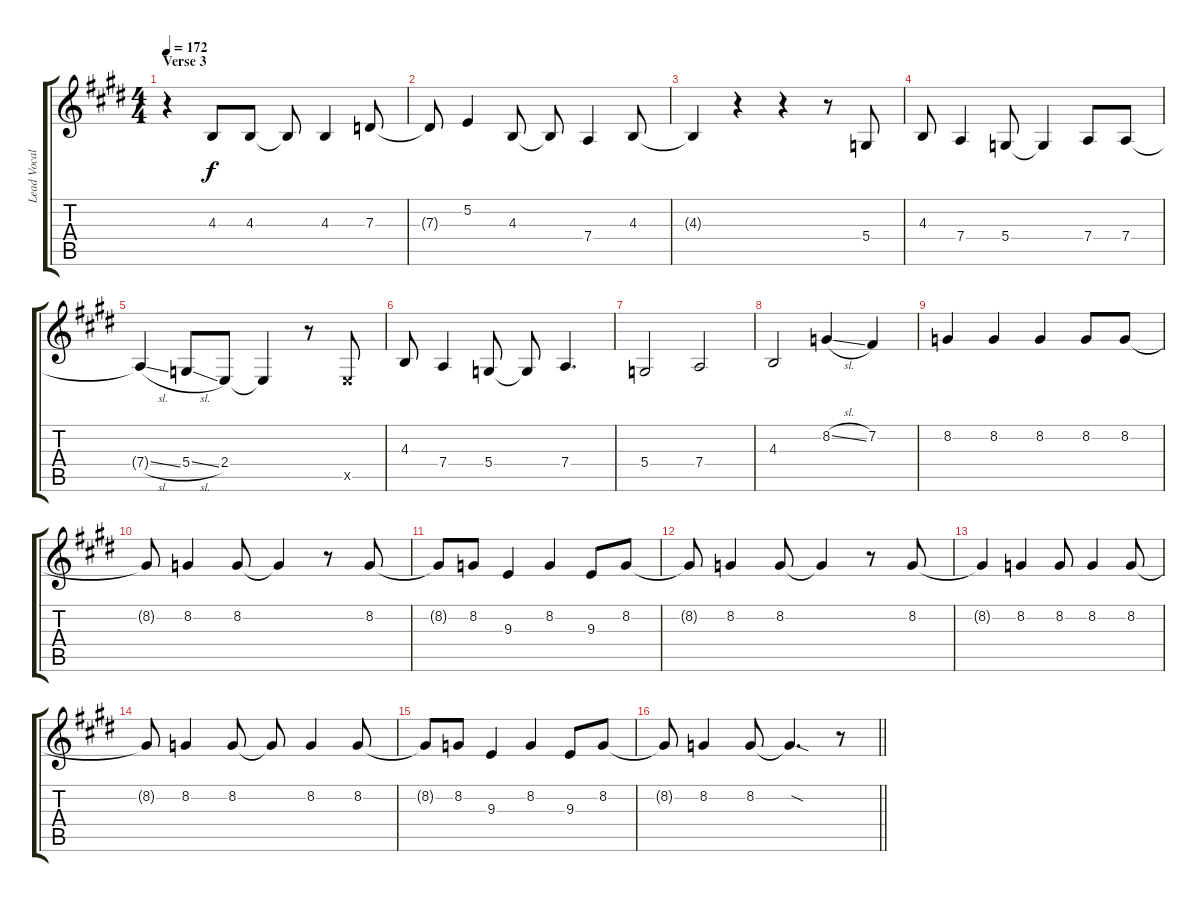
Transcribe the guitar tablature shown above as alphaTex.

\track ("Lead Vocals" "Lead Vocal") {instrument flute}
\staff {score tabs}
\tuning (E4 B3 G3 D3 A2 E2) {hide}
\ts (4 4)
\section ("" "Verse 3")
\tempo 172
\clef g2
\ks e
r.4{dy f} 4.3.8 4.3.8 4.3{t}.8 4.3.4 7.3.8 |
7.3{t}.8 5.2.4 4.3.8 4.3{t}.8 7.4.4 4.3.8 |
4.3{t}.4 r.4 r.4 r.8 5.4.8 |
4.3.8 7.4.4 5.4.8 5.4{t}.4 7.4.8 7.4.8 |
7.4{sl t}.4 5.4{sl}.8 2.4.8 2.4{t}.4 r.8 7.5{x}.8 |
4.3.8 7.4.4 5.4.8 5.4{t}.8 7.4.4{d} |
5.4.2 7.4.2 |
4.3.2 8.2{sl}.4 7.2.4 |
8.2.4 8.2.4 8.2.4 8.2.8 8.2.8 |
8.2{t}.8 8.2.4 8.2.8 8.2{t}.4 r.8 8.2.8 |
8.2{t}.8 8.2.8 9.3.4 8.2.4 9.3.8 8.2.8 |
8.2{t}.8 8.2.4 8.2.8 8.2{t}.4 r.8 8.2.8 |
8.2{t}.4 8.2.4 8.2.8 8.2.4 8.2.8 |
8.2{t}.8 8.2.4 8.2.8 8.2{t}.8 8.2.4 8.2.8 |
8.2{t}.8 8.2.8 9.3.4 8.2.4 9.3.8 8.2.8 |
\barLineRight lightlight
8.2{t}.8 8.2.4 8.2.8 8.2{sod t}.4{d} r.8
